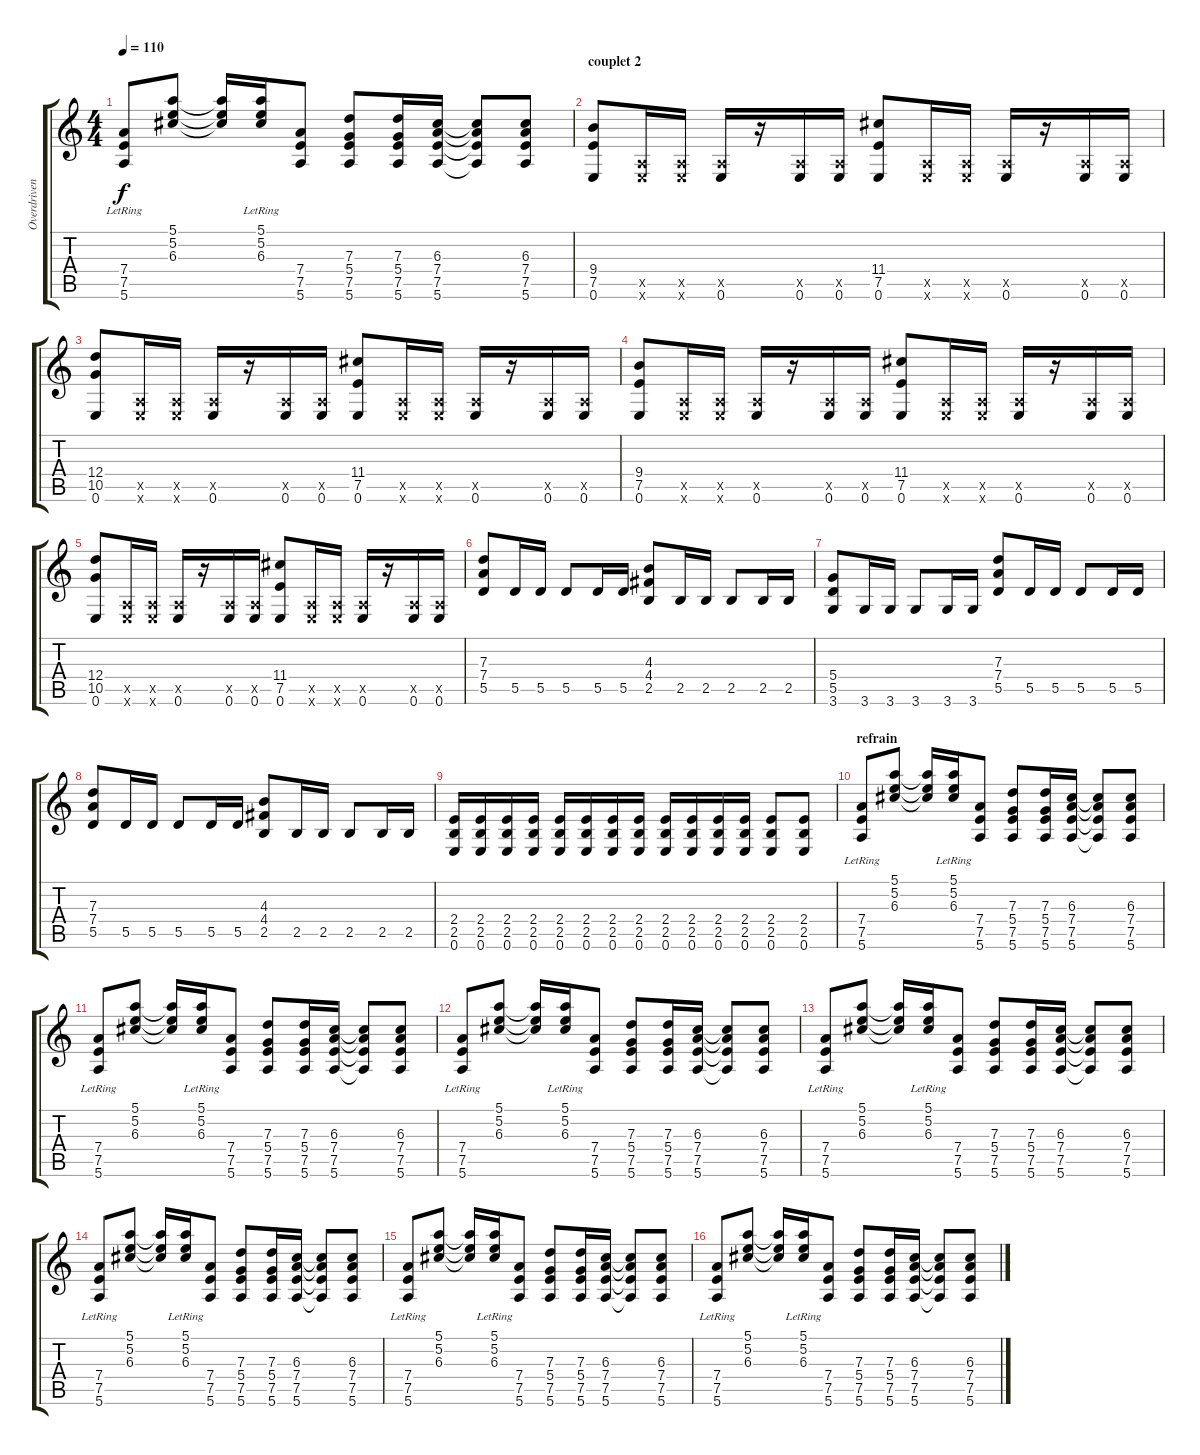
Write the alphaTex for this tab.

\track ("Overdriven Guitar 1" "Overdriven") {instrument overdrivenguitar}
\staff {score tabs}
\tuning (E4 B3 G3 D3 A2 E2) {hide}
\ts (4 4)
\tempo 110
\clef g2
\ks c
(7.4{lr} 7.5{lr} 5.6{lr}).8{dy f} (5.1 5.2 6.3).8 (5.1{t} 5.2{t} 6.3{t}).16 (5.1{lr} 5.2{lr} 6.3{lr}).16 (7.4 7.5 5.6).8 (7.3 5.4 7.5 5.6).8 (7.3 5.4 7.5 5.6).16 (6.3 7.4 7.5 5.6).16 (6.3{t} 7.4{t} 7.5{t} 5.6{t}).8 (6.3 7.4 7.5 5.6).8 |
\section ("" "couplet 2")
(9.4 7.5 0.6).8 (0.5{x} 0.6{x}).16 (0.5{x} 0.6{x}).16 (0.5{x} 0.6).16 r.16 (0.5{x} 0.6).16 (0.5{x} 0.6).16 (11.4 7.5 0.6).8 (0.5{x} 0.6{x}).16 (0.5{x} 0.6{x}).16 (0.5{x} 0.6).16 r.16 (0.5{x} 0.6).16 (0.5{x} 0.6).16 |
(12.4 10.5 0.6).8 (0.5{x} 0.6{x}).16 (0.5{x} 0.6{x}).16 (0.5{x} 0.6).16 r.16 (0.5{x} 0.6).16 (0.5{x} 0.6).16 (11.4 7.5 0.6).8 (0.5{x} 0.6{x}).16 (0.5{x} 0.6{x}).16 (0.5{x} 0.6).16 r.16 (0.5{x} 0.6).16 (0.5{x} 0.6).16 |
(9.4 7.5 0.6).8 (0.5{x} 0.6{x}).16 (0.5{x} 0.6{x}).16 (0.5{x} 0.6).16 r.16 (0.5{x} 0.6).16 (0.5{x} 0.6).16 (11.4 7.5 0.6).8 (0.5{x} 0.6{x}).16 (0.5{x} 0.6{x}).16 (0.5{x} 0.6).16 r.16 (0.5{x} 0.6).16 (0.5{x} 0.6).16 |
(12.4 10.5 0.6).8 (0.5{x} 0.6{x}).16 (0.5{x} 0.6{x}).16 (0.5{x} 0.6).16 r.16 (0.5{x} 0.6).16 (0.5{x} 0.6).16 (11.4 7.5 0.6).8 (0.5{x} 0.6{x}).16 (0.5{x} 0.6{x}).16 (0.5{x} 0.6).16 r.16 (0.5{x} 0.6).16 (0.5{x} 0.6).16 |
(7.3 7.4 5.5).8 5.5.16 5.5.16 5.5.8 5.5.16 5.5.16 (4.3 4.4 2.5).8 2.5.16 2.5.16 2.5.8 2.5.16 2.5.16 |
(5.4 5.5 3.6).8 3.6.16 3.6.16 3.6.8 3.6.16 3.6.16 (7.3 7.4 5.5).8 5.5.16 5.5.16 5.5.8 5.5.16 5.5.16 |
(7.3 7.4 5.5).8 5.5.16 5.5.16 5.5.8 5.5.16 5.5.16 (4.3 4.4 2.5).8 2.5.16 2.5.16 2.5.8 2.5.16 2.5.16 |
(2.4 2.5 0.6).16 (2.4 2.5 0.6).16 (2.4 2.5 0.6).16 (2.4 2.5 0.6).16 (2.4 2.5 0.6).16 (2.4 2.5 0.6).16 (2.4 2.5 0.6).16 (2.4 2.5 0.6).16 (2.4 2.5 0.6).16 (2.4 2.5 0.6).16 (2.4 2.5 0.6).16 (2.4 2.5 0.6).16 (2.4 2.5 0.6).8 (2.4 2.5 0.6).8 |
\section ("" "refrain")
(7.4{lr} 7.5{lr} 5.6{lr}).8 (5.1 5.2 6.3).8 (5.1{t} 5.2{t} 6.3{t}).16 (5.1{lr} 5.2{lr} 6.3{lr}).16 (7.4 7.5 5.6).8 (7.3 5.4 7.5 5.6).8 (7.3 5.4 7.5 5.6).16 (6.3 7.4 7.5 5.6).16 (6.3{t} 7.4{t} 7.5{t} 5.6{t}).8 (6.3 7.4 7.5 5.6).8 |
(7.4{lr} 7.5{lr} 5.6{lr}).8 (5.1 5.2 6.3).8 (5.1{t} 5.2{t} 6.3{t}).16 (5.1{lr} 5.2{lr} 6.3{lr}).16 (7.4 7.5 5.6).8 (7.3 5.4 7.5 5.6).8 (7.3 5.4 7.5 5.6).16 (6.3 7.4 7.5 5.6).16 (6.3{t} 7.4{t} 7.5{t} 5.6{t}).8 (6.3 7.4 7.5 5.6).8 |
(7.4{lr} 7.5{lr} 5.6{lr}).8 (5.1 5.2 6.3).8 (5.1{t} 5.2{t} 6.3{t}).16 (5.1{lr} 5.2{lr} 6.3{lr}).16 (7.4 7.5 5.6).8 (7.3 5.4 7.5 5.6).8 (7.3 5.4 7.5 5.6).16 (6.3 7.4 7.5 5.6).16 (6.3{t} 7.4{t} 7.5{t} 5.6{t}).8 (6.3 7.4 7.5 5.6).8 |
(7.4{lr} 7.5{lr} 5.6{lr}).8 (5.1 5.2 6.3).8 (5.1{t} 5.2{t} 6.3{t}).16 (5.1{lr} 5.2{lr} 6.3{lr}).16 (7.4 7.5 5.6).8 (7.3 5.4 7.5 5.6).8 (7.3 5.4 7.5 5.6).16 (6.3 7.4 7.5 5.6).16 (6.3{t} 7.4{t} 7.5{t} 5.6{t}).8 (6.3 7.4 7.5 5.6).8 |
(7.4{lr} 7.5{lr} 5.6{lr}).8 (5.1 5.2 6.3).8 (5.1{t} 5.2{t} 6.3{t}).16 (5.1{lr} 5.2{lr} 6.3{lr}).16 (7.4 7.5 5.6).8 (7.3 5.4 7.5 5.6).8 (7.3 5.4 7.5 5.6).16 (6.3 7.4 7.5 5.6).16 (6.3{t} 7.4{t} 7.5{t} 5.6{t}).8 (6.3 7.4 7.5 5.6).8 |
(7.4{lr} 7.5{lr} 5.6{lr}).8 (5.1 5.2 6.3).8 (5.1{t} 5.2{t} 6.3{t}).16 (5.1{lr} 5.2{lr} 6.3{lr}).16 (7.4 7.5 5.6).8 (7.3 5.4 7.5 5.6).8 (7.3 5.4 7.5 5.6).16 (6.3 7.4 7.5 5.6).16 (6.3{t} 7.4{t} 7.5{t} 5.6{t}).8 (6.3 7.4 7.5 5.6).8 |
(7.4{lr} 7.5{lr} 5.6{lr}).8 (5.1 5.2 6.3).8 (5.1{t} 5.2{t} 6.3{t}).16 (5.1{lr} 5.2{lr} 6.3{lr}).16 (7.4 7.5 5.6).8 (7.3 5.4 7.5 5.6).8 (7.3 5.4 7.5 5.6).16 (6.3 7.4 7.5 5.6).16 (6.3{t} 7.4{t} 7.5{t} 5.6{t}).8 (6.3 7.4 7.5 5.6).8
